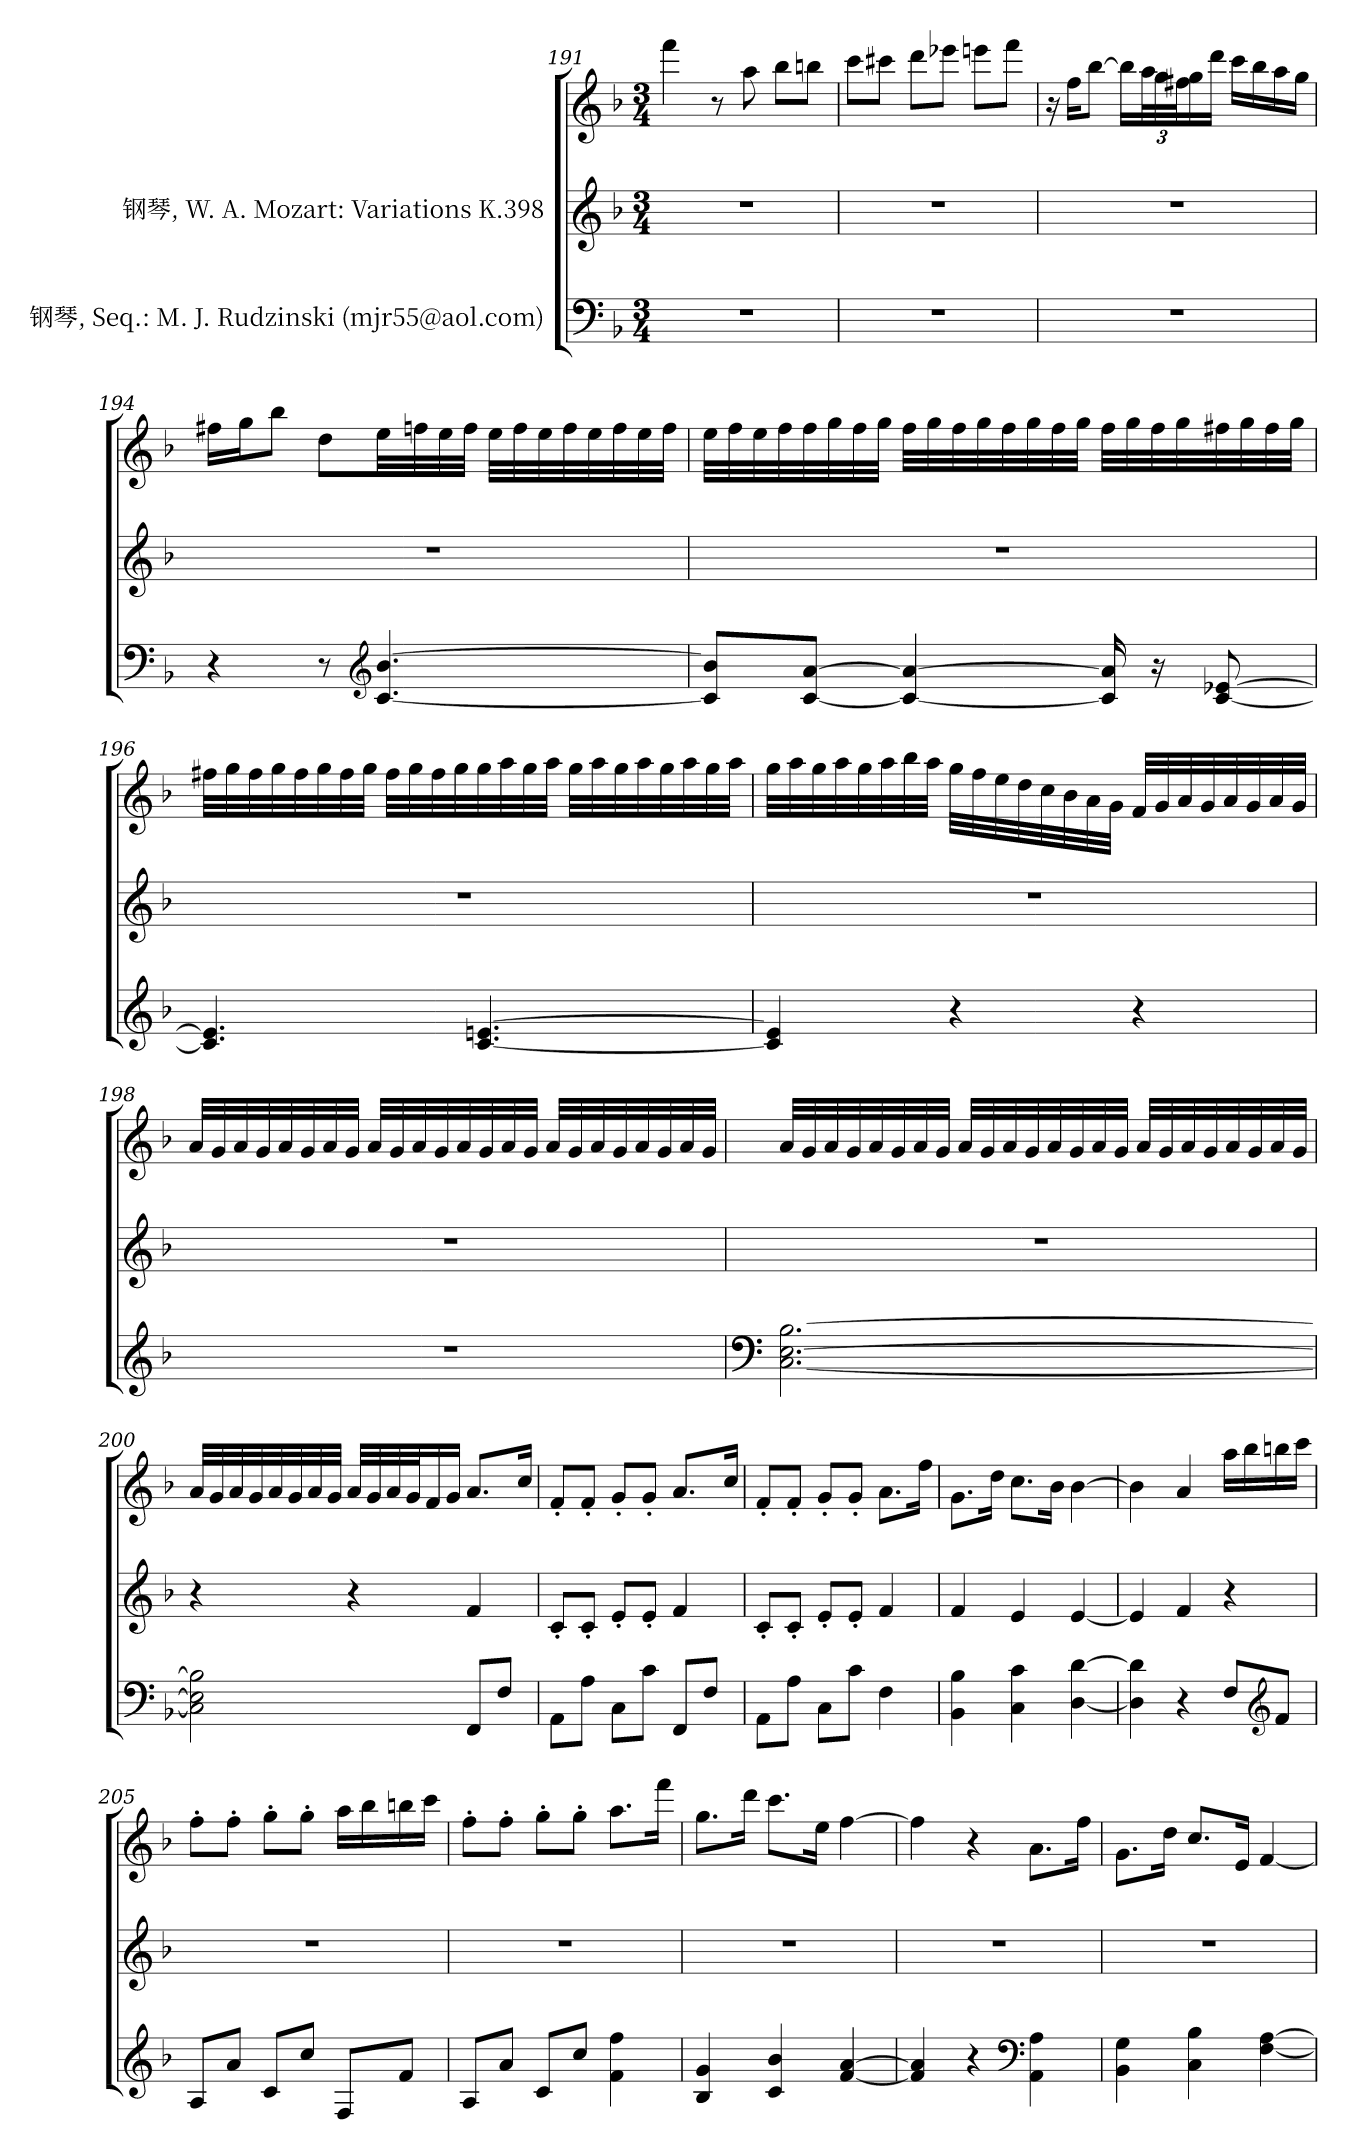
**kern	**kern	**kern
*part2	*part1	*part1
*staff3	*staff2	*staff1
*I"钢琴, Seq.: M. J. Rudzinski (mjr55@aol.com)	*I"钢琴, W. A. Mozart: Variations K.398	*
*clefF4	*clefG2	*clefG2
*k[b-]	*k[b-]	*k[b-]
*M3/4	*M3/4	*M3/4
=191	=191	=191
2.r	2.r	4fff\
.	.	8r
.	.	8aa\
.	.	8bb-\L
.	.	8bbn\J
=192	=192	=192
2.r	2.r	8ccc\L
.	.	8ccc#X\J
.	.	8ddd\L
.	.	8eee-X\J
.	.	8eeen\L
.	.	8fff\J
!!LO:LB:g=z
=193	=193	=193
2.r	2.r	16r
.	.	16ff\KL
.	.	[8bb-\J
.	.	16bb-\LL]
*	*	*Xbrackettup
.	.	48aa\L
.	.	48gg\
.	.	48ff#X\J
.	.	16gg\
.	.	16ddd\JJ
.	.	16ccc\LL
.	.	16bb-\
.	.	16aa\
.	.	16gg\JJ
=194	=194	=194
4r	2.r	16ff#X\LL
.	.	16gg\J
.	.	8bb-\J
8r	.	8dd\L
*clefG2	*	*
[4.c/ [4.b-/	.	32ee\LL
.	.	32ffn\
.	.	32ee\
.	.	32ff\JJJ
.	.	32ee\LLL
.	.	32ff\
.	.	32ee\
.	.	32ff\
.	.	32ee\
.	.	32ff\
.	.	32ee\
.	.	32ff\JJJ
!!LO:LB:g=z
=195	=195	=195
8c/] 8b-/]L	2.r	32ee\LLL
.	.	32ff\
.	.	32ee\
.	.	32ff\
[8c/ [8a/J	.	32ff\
.	.	32gg\
.	.	32ff\
.	.	32gg\JJJ
4c/_ 4a/_	.	32ff\LLL
.	.	32gg\
.	.	32ff\
.	.	32gg\
.	.	32ff\
.	.	32gg\
.	.	32ff\
.	.	32gg\JJJ
16c/] 16a/]	.	32ff\LLL
.	.	32gg\
16r	.	32ff\
.	.	32gg\
[8c/ [8e-X/	.	32ff#X\
.	.	32gg\
.	.	32ff#\
.	.	32gg\JJJ
!!LO:PB:g=z
=196	=196	=196
4.c/] 4.e-/]	2.r	32ff#X\LLL
.	.	32gg\
.	.	32ff#\
.	.	32gg\
.	.	32ff#\
.	.	32gg\
.	.	32ff#\
.	.	32gg\JJJ
.	.	32ff#\LLL
.	.	32gg\
.	.	32ff#\
.	.	32gg\
[4.c/ [4.en/	.	32gg\
.	.	32aa\
.	.	32gg\
.	.	32aa\JJJ
.	.	32gg\LLL
.	.	32aa\
.	.	32gg\
.	.	32aa\
.	.	32gg\
.	.	32aa\
.	.	32gg\
.	.	32aa\JJJ
!!LO:LB:g=z
=197	=197	=197
4c/] 4e/]	2.r	32gg\LLL
.	.	32aa\
.	.	32gg\
.	.	32aa\
.	.	32gg\
.	.	32aa\
.	.	32bb-\
.	.	32aa\JJJ
4r	.	32gg\LLL
.	.	32ff\
.	.	32ee\
.	.	32dd\
.	.	32cc\
.	.	32b-\
.	.	32a\
.	.	32g\JJJ
4r	.	32f/LLL
.	.	32g/
.	.	32a/
.	.	32g/
.	.	32a/
.	.	32g/
.	.	32a/
.	.	32g/JJJ
!!LO:LB:g=z
=198	=198	=198
2.r	2.r	32a/LLL
.	.	32g/
.	.	32a/
.	.	32g/
.	.	32a/
.	.	32g/
.	.	32a/
.	.	32g/JJJ
.	.	32a/LLL
.	.	32g/
.	.	32a/
.	.	32g/
.	.	32a/
.	.	32g/
.	.	32a/
.	.	32g/JJJ
.	.	32a/LLL
.	.	32g/
.	.	32a/
.	.	32g/
.	.	32a/
.	.	32g/
.	.	32a/
.	.	32g/JJJ
!!LO:LB:g=z
=199	=199	=199
*clefF4	*	*
[2.C\ [2.E\ [2.B-\	2.r	32a/LLL
.	.	32g/
.	.	32a/
.	.	32g/
.	.	32a/
.	.	32g/
.	.	32a/
.	.	32g/JJJ
.	.	32a/LLL
.	.	32g/
.	.	32a/
.	.	32g/
.	.	32a/
.	.	32g/
.	.	32a/
.	.	32g/JJJ
.	.	32a/LLL
.	.	32g/
.	.	32a/
.	.	32g/
.	.	32a/
.	.	32g/
.	.	32a/
.	.	32g/JJJ
=200	=200	=200
2C\] 2E\] 2B-\]	4r	32a/LLL
.	.	32g/
.	.	32a/
.	.	32g/
.	.	32a/
.	.	32g/
.	.	32a/
.	.	32g/JJJ
.	4r	32a/LLL
.	.	32g/
.	.	32a/
.	.	32g/J
.	.	16f/
.	.	16g/JJ
8FF/L	4f/	8.a/L
8F/J	.	.
.	.	16cc/Jk
!!LO:PB:g=z
=201	=201	=201
8AA\L	8c'/L	8f'/L
8A\J	8c'/J	8f'/J
8C\L	8e'/L	8g'/L
8c\J	8e'/J	8g'/J
8FF/L	4f/	8.a/L
8F/J	.	.
.	.	16cc/Jk
=202	=202	=202
8AA\L	8c'/L	8f'/L
8A\J	8c'/J	8f'/J
8C\L	8e'/L	8g'/L
8c\J	8e'/J	8g'/J
4F\	4f/	8.a\L
.	.	16ff\Jk
=203	=203	=203
4BB-\ 4B-\	4f/	8.g\L
.	.	16dd\Jk
4C\ 4c\	4e/	8.cc\L
.	.	16b-\Jk
[4D\ [4d\	[4e/	[4b-\
=204	=204	=204
4D\] 4d\]	4e/]	4b-\]
4r	4f/	4a/
8F/L	4r	16aa\LL
.	.	16bb-\
*clefG2	*	*
8f/J	.	16bbn\
.	.	16ccc\JJ
=205	=205	=205
8A/L	2.r	8ff'\L
8a/J	.	8ff'\J
8c/L	.	8gg'\L
8cc/J	.	8gg'\J
8F/L	.	16aa\LL
.	.	16bb-\
8f/J	.	16bbn\
.	.	16ccc\JJ
!!LO:LB:g=z
=206	=206	=206
8A/L	2.r	8ff'\L
8a/J	.	8ff'\J
8c/L	.	8gg'\L
8cc/J	.	8gg'\J
4f\ 4ff\	.	8.aa\L
.	.	16fff\Jk
=207	=207	=207
4B-/ 4g/	2.r	8.gg\L
.	.	16ddd\Jk
4c/ 4b-/	.	8.ccc\L
.	.	16ee\Jk
[4f/ [4a/	.	[4ff\
=208	=208	=208
4f/] 4a/]	2.r	4ff\]
4r	.	4r
*clefF4	*	*
4AA\ 4A\	.	8.a\L
.	.	16ff\Jk
=209	=209	=209
4BB-\ 4G\	2.r	8.g\L
.	.	16dd\Jk
4C\ 4B-\	.	8.cc/L
.	.	16e/Jk
[4F\ [4A\	.	[4f/
=	=	=
*-	*-	*-
